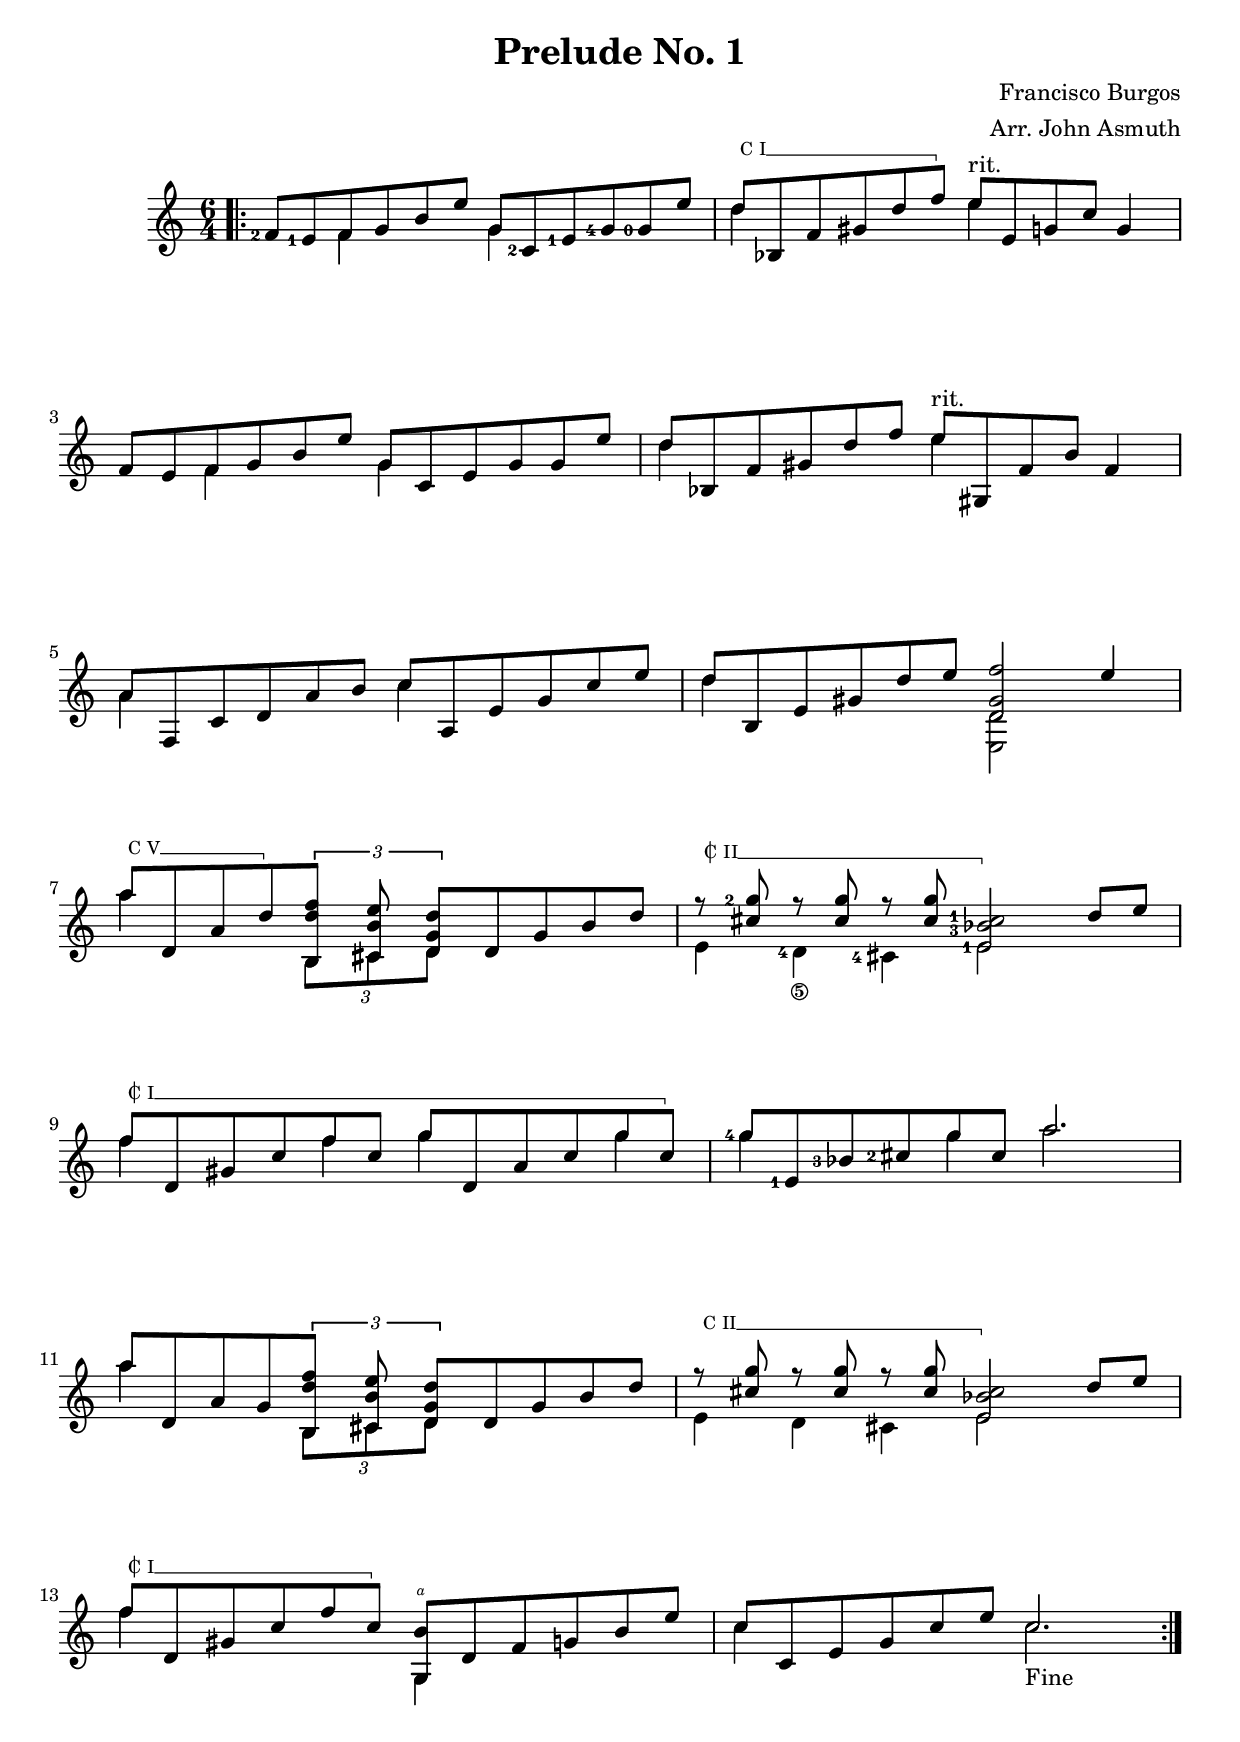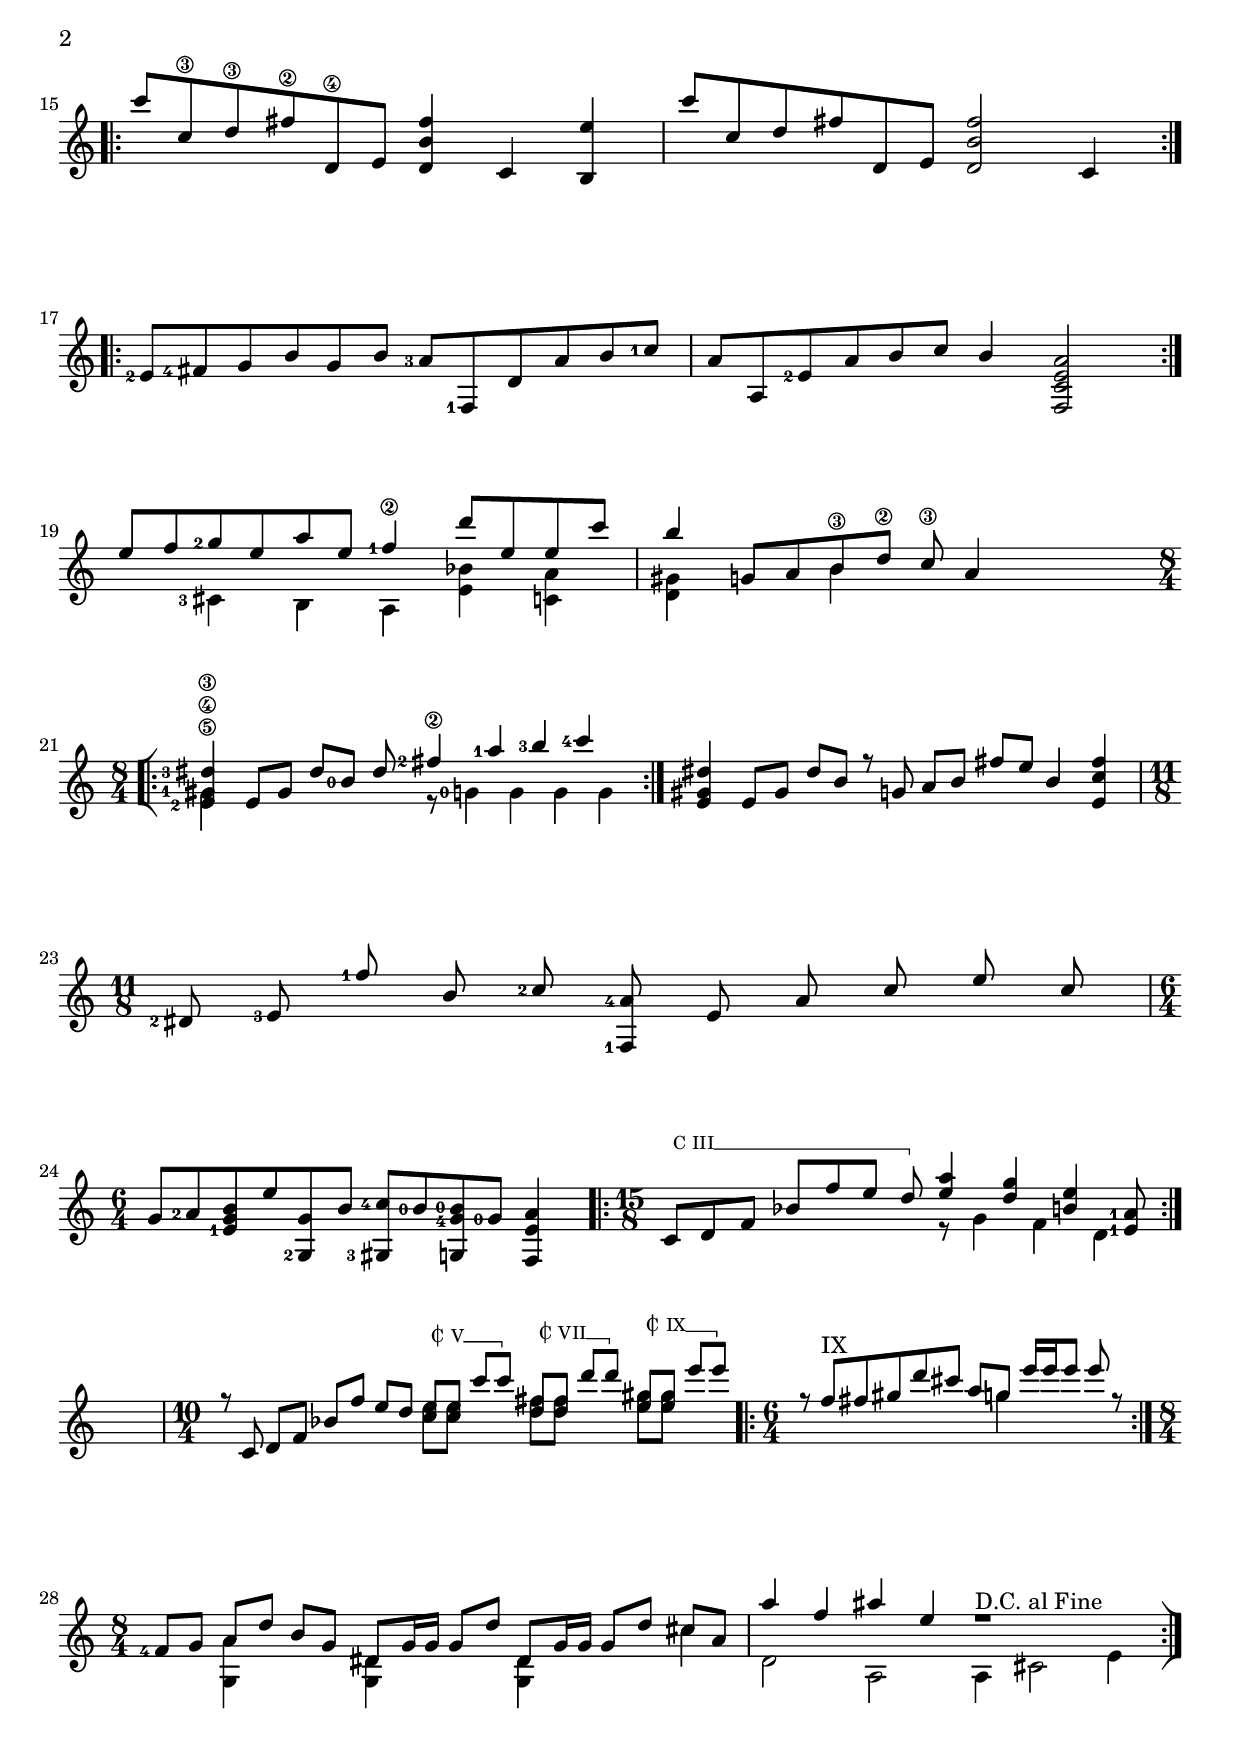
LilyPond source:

\version "2.18.2"
\header {
  title = "Prelude No. 1"
  composer = "Francisco Burgos"
  arranger = "Arr. John Asmuth"
}

\include "bbarred.ly"
#(define RH rightHandFinger)

<<
  {
    \time 6/4
    \key c \major
   
    <<
      \new Voice { \voiceOne
        \bar ".|:"
        \set fingeringOrientations = #'(left)
        <f'-2>8 <e'-1> f'8 g' b' e'' g' <c'-2> <e'-1> <g'-4> <g'-0> e'' |
        \fbarre #"I" { d'' bes f' gis' d'' f'' } e''-"rit." e' g' c'' g'4 | \break
      }
      \new Voice { \voiceTwo
        s4 f'4 s4 g'4 s2 |
        d''4 s2 e''4 s2 |
      }
      \new Voice { \voiceThree
        |
        |
      }
      \new Voice { \voiceFour
        |
        |
      }
    >>
    <<
      \new Voice { \voiceOne
        f'8 e' f'8 g' b' e'' g' c' e' g' g' e'' |
        d'' bes f' gis' d'' f'' e''-"rit." gis f' b' f'4 | \break
      }
      \new Voice { \voiceTwo
        s4 f'4 s4 g'4 s2 |
        d''4 s2 e''4 s2 |
      }
      \new Voice { \voiceThree
        |
        |
      }
      \new Voice { \voiceFour
        |
        |
      }
    >>
    <<
      \new Voice { \voiceOne
        a'8 f c' d' a' b' c'' a e' g' c'' e'' |
        d'' b e' gis' d'' e'' <d' gis' f''>2 e''4 | \break
      }
      \new Voice { \voiceTwo
        a'4 s2 c''4 s2 |
        d''4 s2 <e d'>2 s4 |
      }
      \new Voice { \voiceThree
        |
        |
      }
      \new Voice { \voiceFour
        |
        |
      }
    >>
    <<
      \new Voice { \voiceOne
        \set fingeringOrientations = #'(left)
        \fbarre #"V" {a''8[ d' a' d'' } \tuplet 3/4 {<b d'' f''>] <cis' b' e''> <d' g' d''>[} d' g' b' d''] |
        r8 <cis'' g''-2>8 r <cis'' g''> r <cis'' g''>8 <e'-1 bes'-3 cis''-1>2 d''8 e'' | \break
      }
      \new Voice { \voiceTwo
        \set fingeringOrientations = #'(left)
        \set stringNumberOrientations = #'(down)
        a''4 s4 \tuplet 3/4 {b8 cis' <d'>} s2 |
        \bbarre #"II" { <e'>4 <d'-4\5> <cis'-4> e'2 } s4 |
      }
      \new Voice { \voiceThree
        |
        |
      }
      \new Voice { \voiceFour
        |
        |
      }
    >>
    <<
      \new Voice { \voiceOne
        \set fingeringOrientations = #'(left)
        \bbarre #"I" { f''8 d' gis' c'' f'' c'' g'' d' a' c'' g'' c'' } |
        <g''-4> <e'-1> <bes'-3> <cis''-2> g'' cis'' a''2. | \break
      }
      \new Voice { \voiceTwo
        f''4 s4 f''4 g''4 s4 g''4 |
        g''4 s4 g''4 a''2.|
      }
      \new Voice { \voiceThree
        |
        |
      }
      \new Voice { \voiceFour
        |
        |
      }
    >>
    <<
      \new Voice { \voiceOne
        a''8[ d' a' g' \tuplet 3/4 {<b d'' f''>] <cis' b' e''> <d' g' d''>[} d' g' b' d'']|
        r8 <cis'' g''>8 r <cis'' g''> r <cis'' g''>8 <e' bes' cis''>2 d''8 e'' | \break
      }
      \new Voice { \voiceTwo
        a''4 s4 \tuplet 3/4 {b8 cis' <d'>8} s2 |
        \fbarre #"II" { e'4 d' cis' e'2 } s4|
      }
      \new Voice { \voiceThree
        |
        |
      }
      \new Voice { \voiceFour
        |
        |
      }
    >>
    <<
      \new Voice { \voiceOne
        \set strokeFingerOrientations = #'(up)
        \bbarre #"I" { f''8 d' gis' c'' f'' c'' } <g b'\RH4> d' f' g' b' e'' |
        c'' c' e' g' c'' e'' c''2. \bar ":|.|:" \break
      }
      \new Voice { \voiceTwo
        f''4 s2 <g>4 s2 |
        c''4 s2 c''2.-"Fine" |
      }
      \new Voice { \voiceThree
        |
        |
      }
      \new Voice { \voiceFour
        |
        |
      }
    >>
    
    \pageBreak
    
    <<
      \new Voice { \voiceOne
        c'''8 c''\3 d''\3 fis''\2 d'\4 e' <d' b' fis''>4 c' <b e''> |
        c'''8 c'' d'' fis'' d' e' <d' b' fis''>2 c'4 \bar ":|.|:" \break
      }
      \new Voice { \voiceTwo
        |
        |
      }
      \new Voice { \voiceThree
        |
        |
      }
      \new Voice { \voiceFour
        |
        |
      }
    >>
    <<
      \new Voice { \voiceOne
        \set fingeringOrientations = #'(left)
        <e'-2>8 <fis'-4> g' b' g' b' <a'-3> <f-1> d' a' b' <c''-1> |
        a' a <e'-2> a' b' c'' b'4 <f c' e' a'>2 \bar ":|." \break
      }
      \new Voice { \voiceTwo
        |
        |
      }
      \new Voice { \voiceThree
        |
        |
      }
      \new Voice { \voiceFour
        |
        |
      }
    >>
    <<
      \new Voice { \voiceOne
        \set fingeringOrientations = #'(left)
        e''8 <f''> <g''-2> e'' a'' e'' <f''-1\2>4  d'''8 e'' e'' c''' |
        b''4 g'8 a' b'\3 d''\2 c''\3 a'4 s4. \bar "[|:" \break
      }
      \new Voice { \voiceTwo
        \set fingeringOrientations = #'(left)
        s4 <cis'-3> b a <e' bes'> <c' a'>  |
        <d' gis'>4 s4 b'4 s4. s4.  |
      }
      \new Voice { \voiceThree
        |
        |
      }
      \new Voice { \voiceFour
        |
        |
      }
    >>
    <<
      \new Voice { \voiceOne
        \time 8/4
        \set fingeringOrientations = #'(left)
        \set stringNumberOrientations = #'(up)
        <e'\5-2 gis'\4-1 dis''\3-3>4 e'8 gis' dis'' <b'-0> dis'' <fis''\2-2>4 <a''-1>4 <b''-3>4 <c'''-4>4 s8 \bar ":|."
        <e' gis' dis''>4 e'8 gis' dis'' b' r g' a' b' fis'' e'' b'4 <e' c'' fis''> | \break
      }
      \new Voice { \voiceTwo
        \set fingeringOrientations = #'(left)
        <e' gis'>4 s2 s8 r8 <g'-0>4 g' g' g'4 |
        |
      }
      \new Voice { \voiceThree
        |
        |
      }
      \new Voice { \voiceFour
        |
        |
      }
    >>
    <<
      \new Voice { \voiceOne
        \time 11/8
        \set fingeringOrientations = #'(left)
        <dis'-2>8 <e'-3> <f''-1> b' <c''-2> <f-1 a'-4> e' a' c'' e''   c''| \break
      }
      \new Voice { \voiceTwo
        |
      }
      \new Voice { \voiceThree
        |
      }
      \new Voice { \voiceFour
        |
      }
    >>
    <<
      \new Voice { \voiceOne
        \time 6/4
        \set fingeringOrientations = #'(left)
        g' <a'-2> <e'-1 g' b'> e'' <g-2 g'> b' <gis-3 c''-4> <b'-0> <g g'-4 b'-0> <g'-0> <f e' a'>4 \bar ".|:"
        \time 15/8
        \fbarre #"III" { c'8 d' f' bes' f'' e'' d'' } <e'' a''>4 <d'' g''> <b' e''> <e'-1 a'-1>8 \bar ":|." \break
      }
      \new Voice { \voiceTwo
        s 1. |
        s2 s4. r8 g'4 f' d' s8 |
      }
      \new Voice { \voiceThree
        |
        |
      }
      \new Voice { \voiceFour
        |
        |
      }
    >>
    <<
      \new Voice { \voiceOne
        \time 10/4
        r8 c'8 d' f' bes' f'' e'' d'' \bbarre #"V" { <c'' e''> <c'' e''> c''' c''' } \bbarre #"VII" { <d'' fis''> <d'' fis''> d''' d''' } \bbarre #"IX" { <e'' gis''> <e'' gis''> e''' e''' } \bar ".|:" 
        \time 6/4
        r8 <f''>-\markup { "IX" } fis'' <gis''> <d'''> cis''' <a''> <g''> e'''16 e''' e'''8 e''' r8 \bar ":|." \break
      }
      \new Voice { \voiceTwo
        s1 <c'' e''>8 <c'' e''>8 s4  <d'' fis''>8  <d'' fis''>8 s4 <e'' gis''>8 <e'' gis''>8 s4 |
        s2. s8 g''4 s4.|
      }
      \new Voice { \voiceThree
        |
        |
      }
      \new Voice { \voiceFour
        |
        |
      }
    >>
    <<
      \new Voice { \voiceOne
        \time 8/4
        \set fingeringOrientations = #'(left)
        <f'-4>8 g' a' d'' b' g' dis' g'16 g' g'8 d'' dis' g'16 g' g'8 d'' cis'' a' |
        a''4 f'' ais'' e'' r1-"D.C. al Fine" \bar ":|]" \break  
      }
      \new Voice { \voiceTwo
        s4 <g a'> s <g dis'> s  <g dis'> s4 cis''4 |
        d'2 a2 a4 cis'2 e'4 |
      }
      \new Voice { \voiceThree
        |
        |
      }
      \new Voice { \voiceFour
        |
        |
      }
    >>
    <<
      \new Voice { \voiceOne
       |
        | \break
      }
      \new Voice { \voiceTwo
        |
        |
      }
      \new Voice { \voiceThree
        |
        |
      }
      \new Voice { \voiceFour
        |
        |
      }
    >>
  }
>>